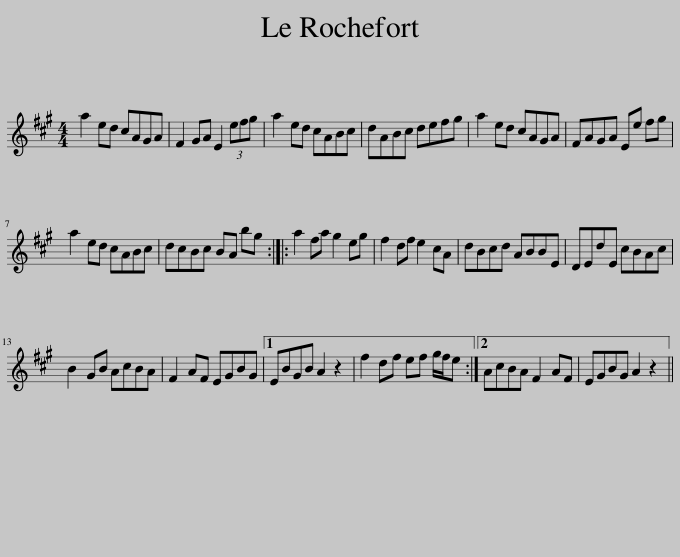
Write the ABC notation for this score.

X:1
L:1/8
M:4/4
I:linebreak $
K:A
V:1 treble
V:1
 a2 ed cAGA | F2 GA E2 (3efg | a2 ed cABc | dABc defg | a2 ed cAGA | %5
 FAGA Ee fg |$ a2 ed cABc | dcBc BA bg :: a2 fa g2 eg | f2 df e2 cA | %10
 dBcd ABBE | DEdE cBAc |$ B2 GB AcBA | F2 AF EGBG |1 EBGB A2 z2 | %15
 f2 df ef g/f/e :|2 AcBA F2 AF | EGBG A2 z2 || %18
